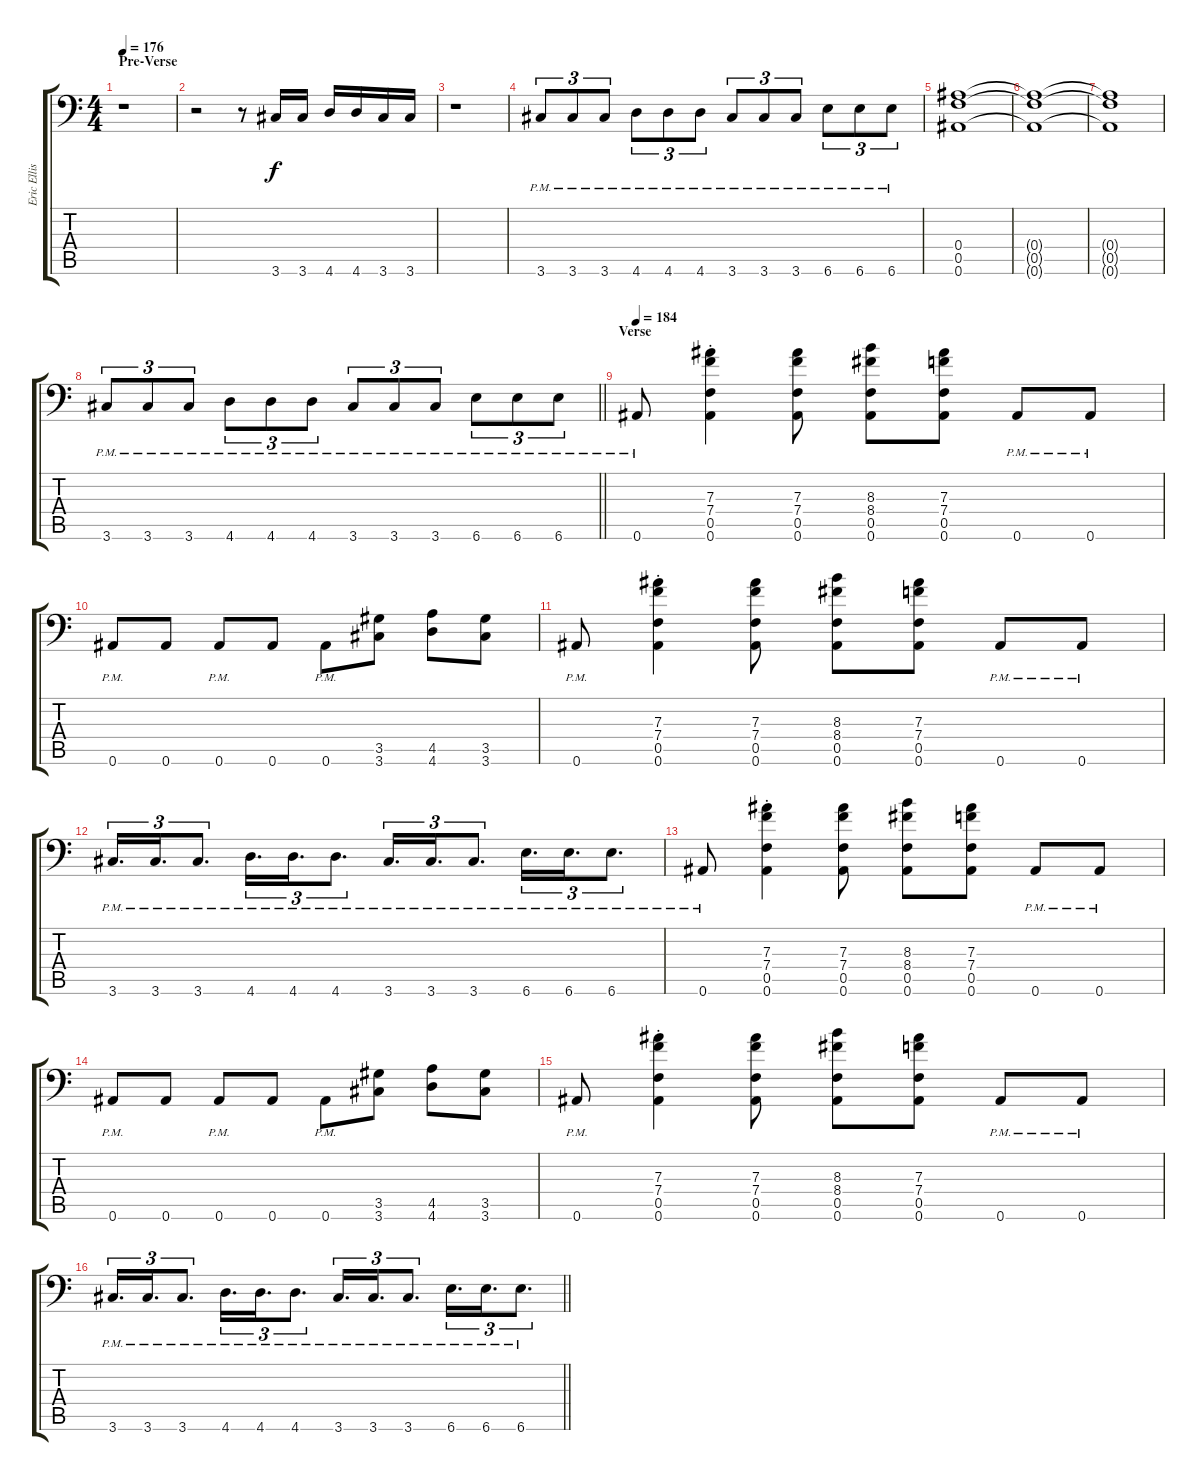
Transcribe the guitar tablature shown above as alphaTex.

\track ("Eric Ellis" "Eric Ellis") {instrument distortionguitar}
\staff {score tabs}
\tuning (C4 G3 Eb3 Bb2 F2 Bb1) {hide}
\ts (4 4)
\section ("" "Pre-Verse")
\tempo 176
\clef f4
\ks c
r.1{dy f} |
r.2 r.8 3.6.16 3.6.16 4.6.16 4.6.16 3.6.16 3.6.16 |
r.1 |
3.6{pm}.8{tu (3 2)} 3.6{pm}.8{tu (3 2)} 3.6{pm}.8{tu (3 2)} 4.6{pm}.8{tu (3 2)} 4.6{pm}.8{tu (3 2)} 4.6{pm}.8{tu (3 2)} 3.6{pm}.8{tu (3 2)} 3.6{pm}.8{tu (3 2)} 3.6{pm}.8{tu (3 2)} 6.6{pm}.8{tu (3 2)} 6.6{pm}.8{tu (3 2)} 6.6{pm}.8{tu (3 2)} |
(0.4 0.5 0.6).1 |
(0.4{t} 0.5{t} 0.6{t}).1 |
(0.4{t} 0.5{t} 0.6{t}).1 |
\barLineRight lightlight
3.6{pm}.8{tu (3 2)} 3.6{pm}.8{tu (3 2)} 3.6{pm}.8{tu (3 2)} 4.6{pm}.8{tu (3 2)} 4.6{pm}.8{tu (3 2)} 4.6{pm}.8{tu (3 2)} 3.6{pm}.8{tu (3 2)} 3.6{pm}.8{tu (3 2)} 3.6{pm}.8{tu (3 2)} 6.6{pm}.8{tu (3 2)} 6.6{pm}.8{tu (3 2)} 6.6{pm}.8{tu (3 2)} |
\section ("" "Verse")
\tempo 184
0.6{pm}.8 (7.3{st} 7.4{st} 0.5{st} 0.6{st}).4 (7.3 7.4 0.5 0.6).8 (8.3 8.4 0.5 0.6).8 (7.3 7.4 0.5 0.6).8 0.6{pm}.8 0.6{pm}.8 |
0.6{pm}.8 0.6.8 0.6{pm}.8 0.6.8 0.6{pm}.8 (3.5 3.6).8 (4.5 4.6).8 (3.5 3.6).8 |
0.6{pm}.8 (7.3{st} 7.4{st} 0.5{st} 0.6{st}).4 (7.3 7.4 0.5 0.6).8 (8.3 8.4 0.5 0.6).8 (7.3 7.4 0.5 0.6).8 0.6{pm}.8 0.6{pm}.8 |
3.6{pm}.16{d tu (3 2)} 3.6{pm}.16{d tu (3 2)} 3.6{pm}.8{d tu (3 2)} 4.6{pm}.16{d tu (3 2)} 4.6{pm}.16{d tu (3 2)} 4.6{pm}.8{d tu (3 2)} 3.6{pm}.16{d tu (3 2)} 3.6{pm}.16{d tu (3 2)} 3.6{pm}.8{d tu (3 2)} 6.6{pm}.16{d tu (3 2)} 6.6{pm}.16{d tu (3 2)} 6.6{pm}.8{d tu (3 2)} |
0.6{pm}.8 (7.3{st} 7.4{st} 0.5{st} 0.6{st}).4 (7.3 7.4 0.5 0.6).8 (8.3 8.4 0.5 0.6).8 (7.3 7.4 0.5 0.6).8 0.6{pm}.8 0.6{pm}.8 |
0.6{pm}.8 0.6.8 0.6{pm}.8 0.6.8 0.6{pm}.8 (3.5 3.6).8 (4.5 4.6).8 (3.5 3.6).8 |
0.6{pm}.8 (7.3{st} 7.4{st} 0.5{st} 0.6{st}).4 (7.3 7.4 0.5 0.6).8 (8.3 8.4 0.5 0.6).8 (7.3 7.4 0.5 0.6).8 0.6{pm}.8 0.6{pm}.8 |
\barLineRight lightlight
3.6{pm}.16{d tu (3 2)} 3.6{pm}.16{d tu (3 2)} 3.6{pm}.8{d tu (3 2)} 4.6{pm}.16{d tu (3 2)} 4.6{pm}.16{d tu (3 2)} 4.6{pm}.8{d tu (3 2)} 3.6{pm}.16{d tu (3 2)} 3.6{pm}.16{d tu (3 2)} 3.6{pm}.8{d tu (3 2)} 6.6{pm}.16{d tu (3 2)} 6.6{pm}.16{d tu (3 2)} 6.6{pm}.8{d tu (3 2)}
